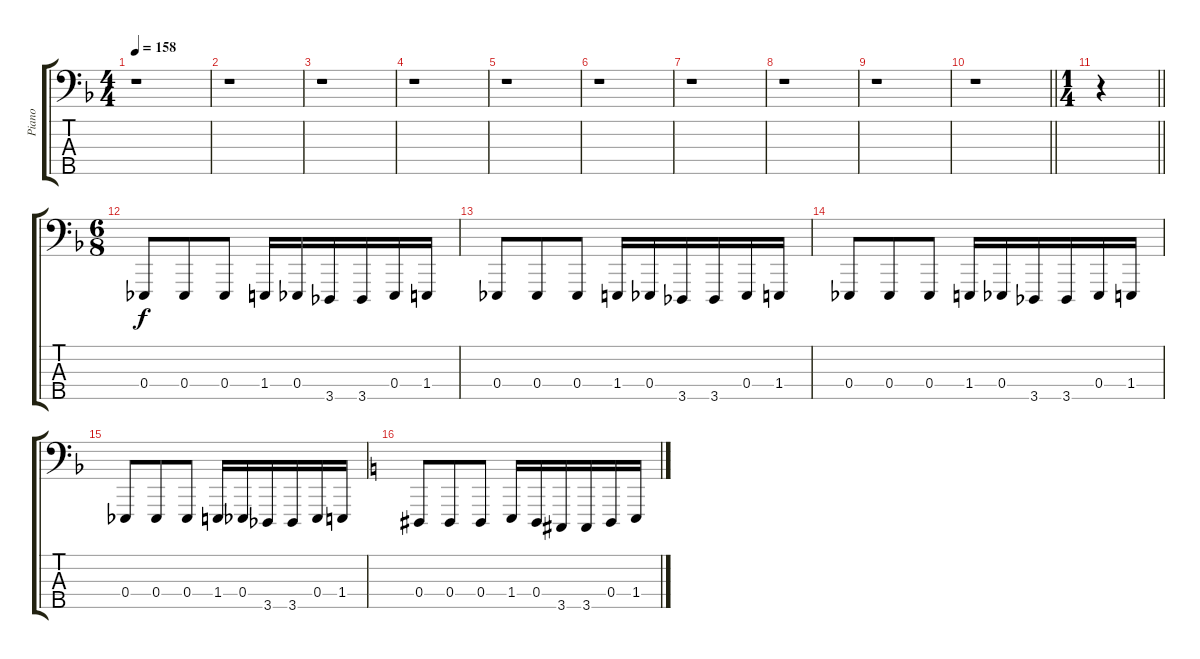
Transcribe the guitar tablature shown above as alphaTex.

\track ("Piano" "Piano") {instrument brightacousticpiano}
\staff {score tabs}
\tuning (Gb2 Db2 Ab1 Eb1 Bb0) {hide}
\ts (4 4)
\tempo 158
\clef f4
\ks f
r.1{dy f} |
r.1 |
r.1 |
r.1 |
r.1 |
r.1 |
r.1 |
r.1 |
r.1 |
\barLineRight lightlight
r.1 |
\ts (1 4)
\barLineRight lightlight
r.4 |
\ts (6 8)
\section ("" " ")
0.4.8 0.4.8 0.4.8 1.4.16 0.4.16 3.5.16 3.5.16 0.4.16 1.4.16 |
0.4.8 0.4.8 0.4.8 1.4.16 0.4.16 3.5.16 3.5.16 0.4.16 1.4.16 |
0.4.8 0.4.8 0.4.8 1.4.16 0.4.16 3.5.16 3.5.16 0.4.16 1.4.16 |
0.4.8 0.4.8 0.4.8 1.4.16 0.4.16 3.5.16 3.5.16 0.4.16 1.4.16 |
\ks c
0.4.8 0.4.8 0.4.8 1.4.16 0.4.16 3.5.16 3.5.16 0.4.16 1.4.16
